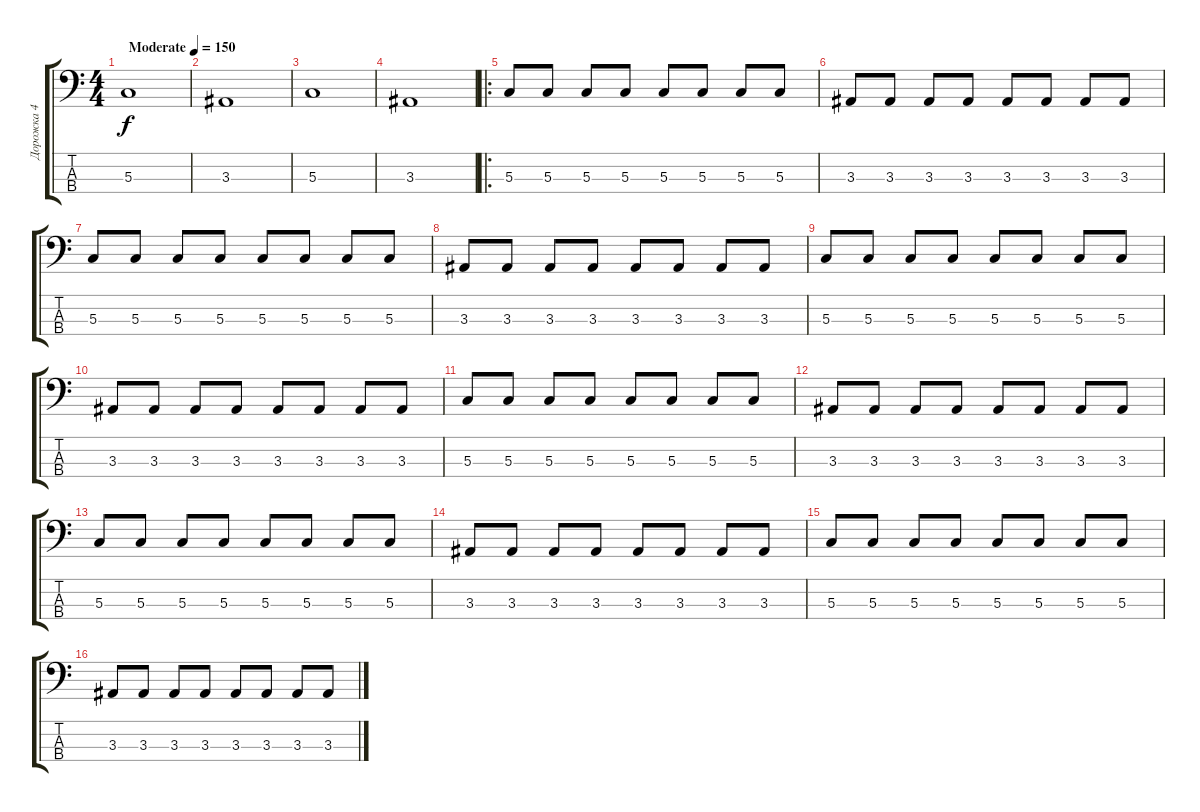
\track ("Дорожка 4" "Дорожка 4") {instrument electricbassfinger}
\staff {score tabs}
\tuning (F2 C2 G1 D1) {hide}
\ts (4 4)
\tempo (150 "Moderate")
\clef f4
\ks c
5.3.1{dy f instrument electricbassfinger} |
3.3.1 |
5.3.1 |
3.3.1 |
\ro
5.3.8 5.3.8 5.3.8 5.3.8 5.3.8 5.3.8 5.3.8 5.3.8 |
3.3.8 3.3.8 3.3.8 3.3.8 3.3.8 3.3.8 3.3.8 3.3.8 |
5.3.8 5.3.8 5.3.8 5.3.8 5.3.8 5.3.8 5.3.8 5.3.8 |
3.3.8 3.3.8 3.3.8 3.3.8 3.3.8 3.3.8 3.3.8 3.3.8 |
5.3.8 5.3.8 5.3.8 5.3.8 5.3.8 5.3.8 5.3.8 5.3.8 |
3.3.8 3.3.8 3.3.8 3.3.8 3.3.8 3.3.8 3.3.8 3.3.8 |
5.3.8 5.3.8 5.3.8 5.3.8 5.3.8 5.3.8 5.3.8 5.3.8 |
3.3.8 3.3.8 3.3.8 3.3.8 3.3.8 3.3.8 3.3.8 3.3.8 |
5.3.8 5.3.8 5.3.8 5.3.8 5.3.8 5.3.8 5.3.8 5.3.8 |
3.3.8 3.3.8 3.3.8 3.3.8 3.3.8 3.3.8 3.3.8 3.3.8 |
5.3.8 5.3.8 5.3.8 5.3.8 5.3.8 5.3.8 5.3.8 5.3.8 |
3.3.8 3.3.8 3.3.8 3.3.8 3.3.8 3.3.8 3.3.8 3.3.8
